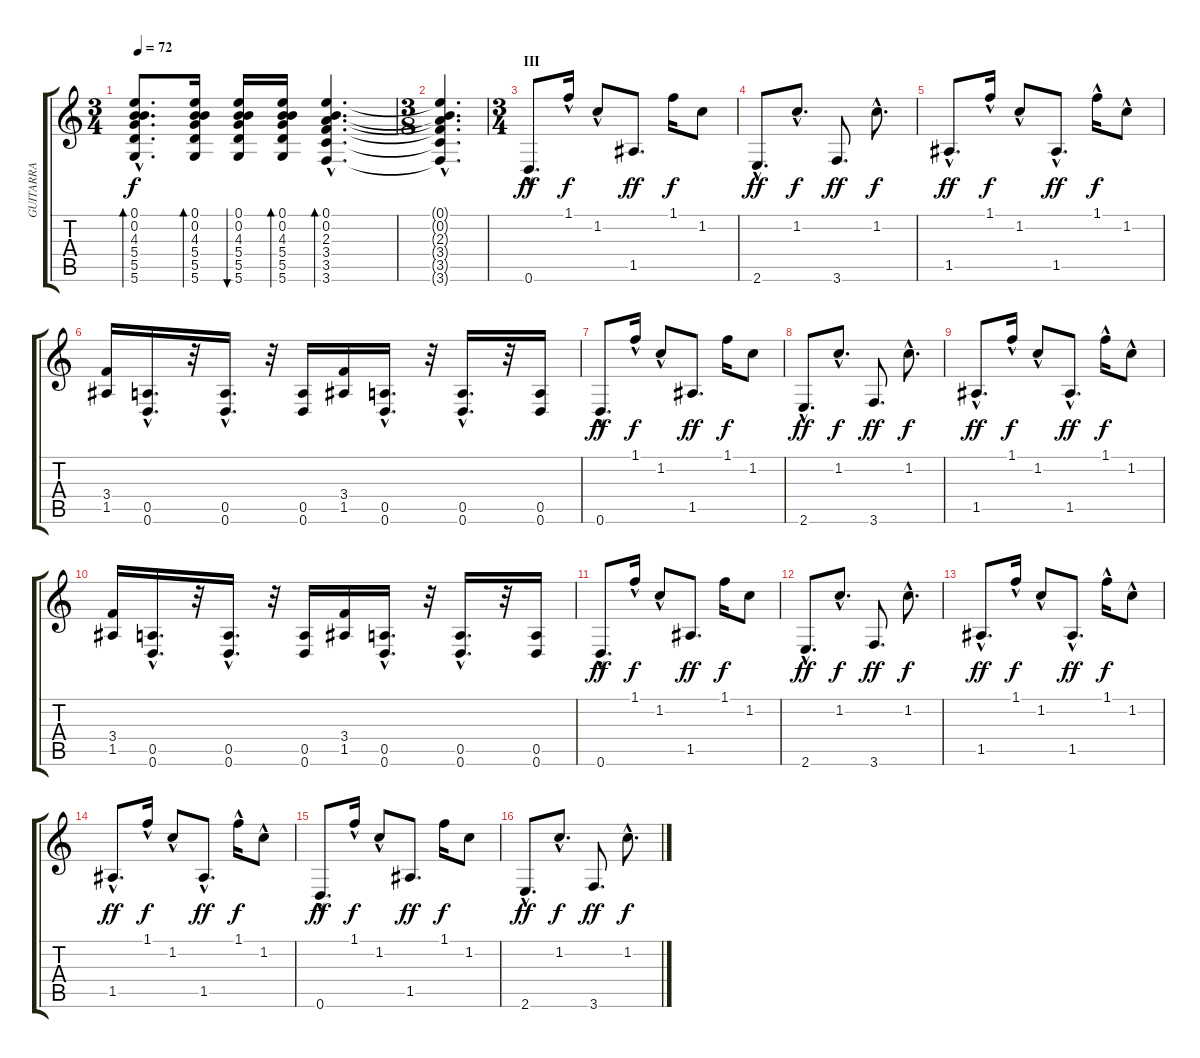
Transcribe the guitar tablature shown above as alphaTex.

\track ("GUITARRA" "GUITARRA") {instrument electricguitarjazz}
\staff {score tabs}
\tuning (E4 B3 G3 D3 A2 D2) {hide}
\ts (3 4)
\tempo 72
\clef g2
\ks c
(0.1{hac} 0.2{hac} 4.3{hac} 5.4{hac} 5.5{hac} 5.6{hac}).8{d bd 60 dy f} (0.1 0.2 4.3 5.4 5.5 5.6).16{bd 60} (0.1 0.2 4.3 5.4 5.5 5.6).16{bu 30} (0.1 0.2 4.3 5.4 5.5 5.6).16{bd 30} (0.1{hac} 0.2{hac} 2.3{hac} 3.4{hac} 3.5{hac} 3.6{hac}).4{d bd 60} |
\ts (3 8)
(0.1{hac t} 0.2{hac t} 2.3{hac t} 3.4{hac t} 3.5{hac t} 3.6{hac t}).4{d} |
\ts (3 4)
\section ("" "III")
0.6{hac}.8{d dy ff} 1.1{hac}.16{dy f} 1.2{hac}.8 1.5.8{d dy ff} 1.1.16{dy f} 1.2.8 |
2.6{hac}.8{d dy ff} 1.2{hac}.8{d dy f} 3.6.8{d dy ff} 1.2{hac}.8{d dy f} |
1.5{hac}.8{d dy ff} 1.1{hac}.16{dy f} 1.2{hac}.8 1.5{hac}.8{d dy ff} 1.1{hac}.16{dy f} 1.2{hac}.8 |
(3.4 1.5).16{volume 16 instrument distortionguitar} (0.5{hac} 0.6{hac}).16{d} r.32 (0.5{hac} 0.6{hac}).16{d} r.32 (0.5 0.6).16 (3.4 1.5).16 (0.5{hac} 0.6{hac}).16{d} r.32 (0.5{hac} 0.6{hac}).16{d} r.32 (0.5 0.6).16 |
0.6{hac}.8{d dy ff volume 12 instrument electricguitarjazz} 1.1{hac}.16{dy f} 1.2{hac}.8 1.5.8{d dy ff} 1.1.16{dy f} 1.2.8 |
2.6{hac}.8{d dy ff} 1.2{hac}.8{d dy f} 3.6.8{d dy ff} 1.2{hac}.8{d dy f} |
1.5{hac}.8{d dy ff} 1.1{hac}.16{dy f} 1.2{hac}.8 1.5{hac}.8{d dy ff} 1.1{hac}.16{dy f} 1.2{hac}.8 |
(3.4 1.5).16{volume 16 instrument distortionguitar} (0.5{hac} 0.6{hac}).16{d} r.32 (0.5{hac} 0.6{hac}).16{d} r.32 (0.5 0.6).16 (3.4 1.5).16 (0.5{hac} 0.6{hac}).16{d} r.32 (0.5{hac} 0.6{hac}).16{d} r.32 (0.5 0.6).16 |
0.6{hac}.8{d dy ff volume 12 instrument electricguitarjazz} 1.1{hac}.16{dy f} 1.2{hac}.8 1.5.8{d dy ff} 1.1.16{dy f} 1.2.8 |
2.6{hac}.8{d dy ff} 1.2{hac}.8{d dy f} 3.6.8{d dy ff} 1.2{hac}.8{d dy f} |
1.5{hac}.8{d dy ff} 1.1{hac}.16{dy f} 1.2{hac}.8 1.5{hac}.8{d dy ff} 1.1{hac}.16{dy f} 1.2{hac}.8 |
1.5{hac}.8{d dy ff} 1.1{hac}.16{dy f} 1.2{hac}.8 1.5{hac}.8{d dy ff} 1.1{hac}.16{dy f} 1.2{hac}.8 |
0.6{hac}.8{d dy ff} 1.1{hac}.16{dy f} 1.2{hac}.8 1.5.8{d dy ff} 1.1.16{dy f} 1.2.8 |
2.6{hac}.8{d dy ff} 1.2{hac}.8{d dy f} 3.6.8{d dy ff} 1.2{hac}.8{d dy f}
